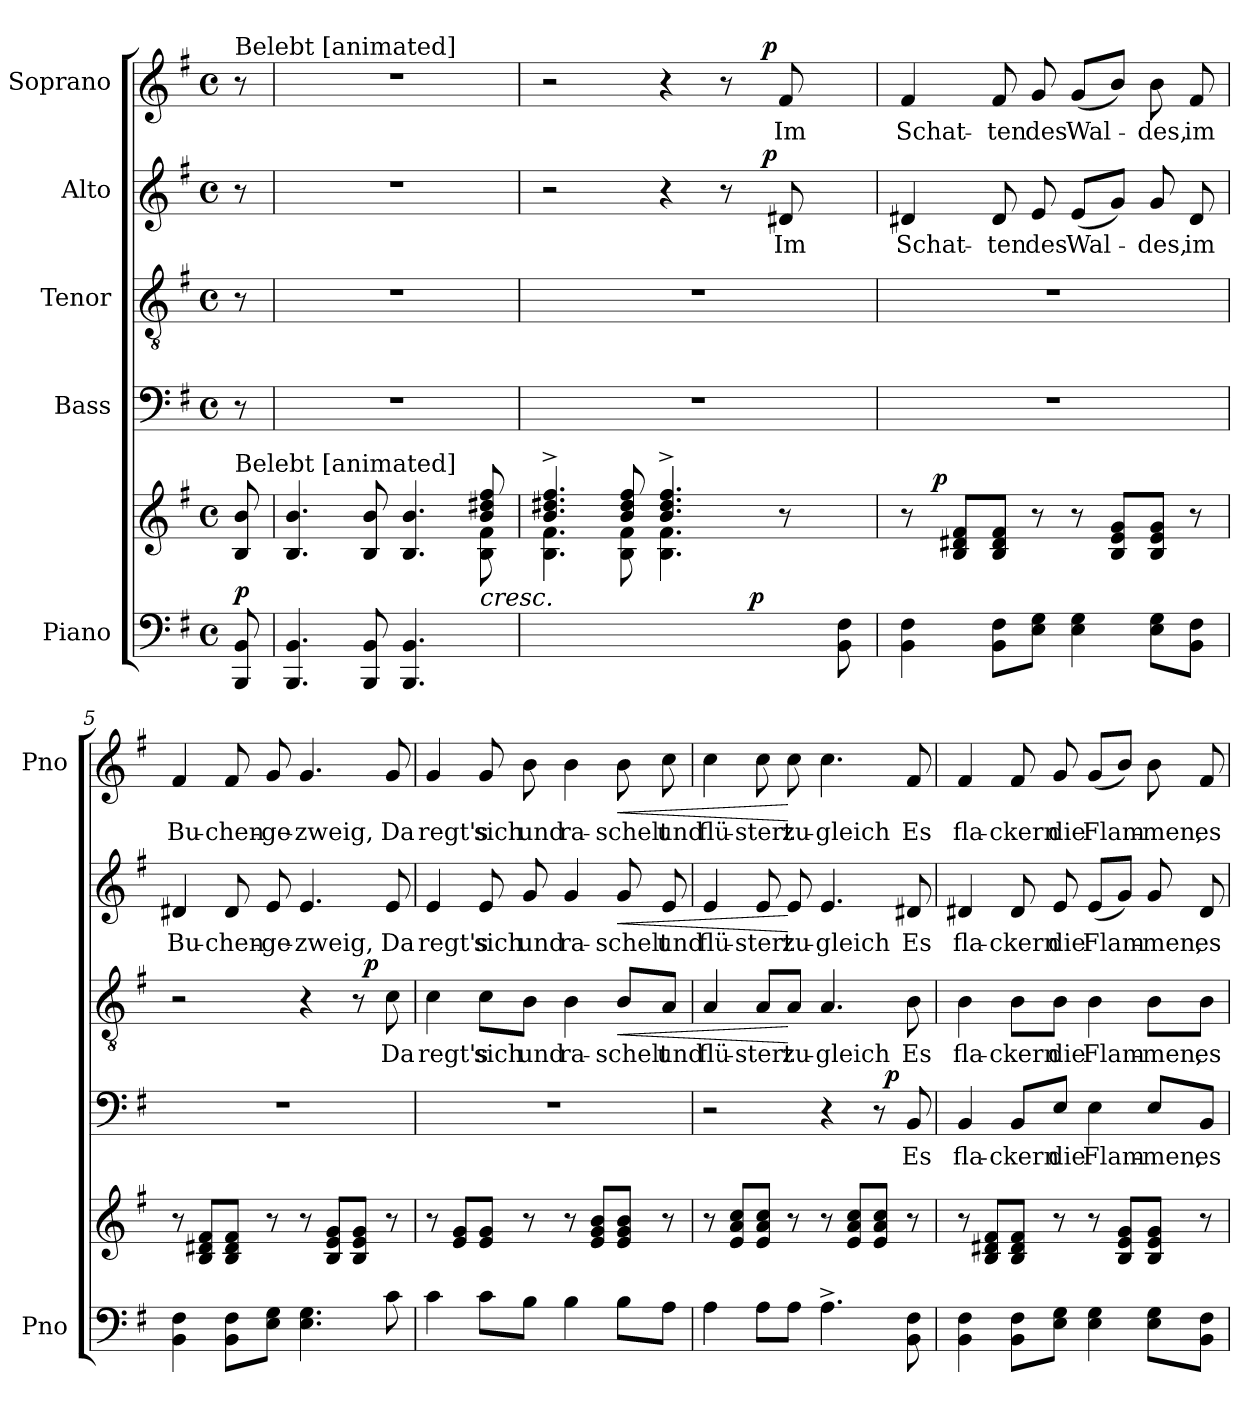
**kern	**kern	**dynam	**kern	**text	**dynam	**kern	**text	**dynam	**kern	**text	**dynam	**kern	**text	**dynam
*part5	*part5	*part5	*part4	*part4	*part4	*part3	*part3	*part3	*part2	*part2	*part2	*part1	*part1	*part1
*staff6	*staff5	*staff5/6	*staff4	*staff4	*staff4	*staff3	*staff3	*staff3	*staff2	*staff2	*staff2	*staff1	*staff1	*staff1
*I"Piano	*	*	*I"Bass	*	*	*I"Tenor	*	*	*I"Alto	*	*	*I"Soprano	*	*
*I'Pno	*	*	*	*	*	*	*	*	*	*	*	*I'Pno	*	*
*clefF4	*clefG2	*	*clefF4	*	*	*clefGv2	*	*	*clefG2	*	*	*clefG2	*	*
*k[f#]	*k[f#]	*	*k[f#]	*	*	*k[f#]	*	*	*k[f#]	*	*	*k[f#]	*	*
*e:	*e:	*	*e:	*	*	*e:	*	*	*e:	*	*	*e:	*	*
*M4/4	*M4/4	*	*M4/4	*	*	*M4/4	*	*	*M4/4	*	*	*M4/4	*	*
*met(c)	*met(c)	*	*met(c)	*	*	*met(c)	*	*	*met(c)	*	*	*met(c)	*	*
=1	=1	=1	=1	=1	=1	=1	=1	=1	=1	=1	=1	=1	=1	=1
!	!	!	!	!	!	!	!	!	!	!	!	!LO:TX:a:t=Belebt [animated]	!	!
!	!LO:TX:a:t=Belebt [animated]	!	!	!	!	!	!	!	!	!	!	!	!	!
!	!	!LO:DY:a=2	!	!	!	!	!	!	!	!	!	!	!	!
8BBB/ 8BB/	8B/ 8b/	p	8r	.	.	8r	.	.	8r	.	.	8r	.	.
=2	=2	=2	=2	=2	=2	=2	=2	=2	=2	=2	=2	=2	=2	=2
*	*^	*	*	*	*	*	*	*	*	*	*	*	*	*
4.BBB/ 4.BB/	4.B/ 4.b/	2..ryy	.	1r	.	.	1r	.	.	1r	.	.	1r	.	.
8BBB/ 8BB/	8B/ 8b/	.	.	.	.	.	.	.	.	.	.	.	.	.	.
4.BBB/ 4.BB/	4.B/ 4.b/	.	.	.	.	.	.	.	.	.	.	.	.	.	.
!	!	!	!LO:HP:b	!	!	!	!	!	!	!	!	!	!	!	!
8ryy	8b/ 8dd#X/ 8ff#/	8B\ 8f#\	<	.	.	.	.	.	.	.	.	.	.	.	.
=3	=3	=3	=3	=3	=3	=3	=3	=3	=3	=3	=3	=3	=3	=3	=3
*	*	*	*	*	*	*	*	*	*	*^	*	*	*^	*	*
96%79ryy	4.b/^> 4.dd#X/^> 4.ff#/^>	4.B\ 4.f#\	.	1r	.	.	1r	.	.	2r	2ryy	.	.	2r	2ryy	.	.
.	8b/ 8dd#/ 8ff#/	8B\ 8f#\	.	.	.	.	.	.	.	.	.	.	.	.	.	.	.
.	4.b/^> 4.dd#/^> 4.ff#/^>	4.B\ 4.f#\	.	.	.	.	.	.	.	4r	4ryy	.	.	4r	4ryy	.	.
.	.	.	.	.	.	.	.	.	.	8r	16.ryy	.	.	8r	16.ryy	.	.
!	!	!	!LO:DY:a=2	!	!	!	!	!	!	!	!	!	!	!	!	!	!
96%5ryy	.	.	p	.	.	.	.	.	.	.	.	.	.	.	.	.	.
!	!	!	!	!	!	!	!	!	!	!	!	!	!LO:DY:a	!	!	!	!LO:DY:a
.	.	.	.	.	.	.	.	.	.	.	8ryy	.	p	.	8ryy	.	p
!	!	!	!	!	!	!	!	!	!	!	!	!LO:LY:b	!	!	!	!LO:LY:b	!
8BB\ 8F#\	8r	8ryy	[	.	.	.	.	.	.	8d#X/	.	Im	.	8f#/	.	Im	.
.	.	.	.	.	.	.	.	.	.	.	32ryy	.	.	.	32ryy	.	.
=4	=4	=4	=4	=4	=4	=4	=4	=4	=4	=4	=4	=4	=4	=4	=4	=4	=4
!	!	!	!	!	!	!	!	!	!	!	!	!LO:LY:b	!	!	!	!LO:LY:b	!
*	*	*	*	*	*	*	*	*	*	*v	*v	*	*	*	*	*	*
*	*	*	*	*	*	*	*	*	*	*	*	*	*v	*v	*	*
4BB\ 4F#\	8r	12ryy	.	1r	.	.	1r	.	.	4d#X/	Schat-	.	4f#/	Schat-	.
!	!	!	!LO:DY:a	!	!	!	!	!	!	!	!	!	!	!	!
.	.	3%2ryy	p	.	.	.	.	.	.	.	.	.	.	.	.
.	8B/ 8d#X/ 8f#/L	.	.	.	.	.	.	.	.	.	.	.	.	.	.
!	!	!	!	!	!	!	!	!	!	!	!LO:LY:b	!	!	!LO:LY:b	!
8BB\ 8F#\L	8B/ 8d#/ 8f#/J	.	.	.	.	.	.	.	.	8d#/	-ten	.	8f#/	-ten	.
!	!	!	!	!	!	!	!	!	!	!	!LO:LY:b	!	!	!LO:LY:b	!
8E\ 8G\J	8r	.	.	.	.	.	.	.	.	8e/	des	.	8g/	des	.
!	!	!	!	!	!	!	!	!	!	!	!LO:LY:b	!	!	!LO:LY:b	!
4E\ 4G\	8r	.	.	.	.	.	.	.	.	(<8e/L	Wal-	.	(<8g/L	Wal-	.
.	8B/ 8e/ 8g/L	.	.	.	.	.	.	.	.	8g/J)	.	.	8b/J)	.	.
!	!	!	!	!	!	!	!	!	!	!	!LO:LY:b	!	!	!LO:LY:b	!
8E\ 8G\L	8B/ 8e/ 8g/J	6.ryy	.	.	.	.	.	.	.	8g/	-des,	.	8b\	-des,	.
!	!	!	!	!	!	!	!	!	!	!	!LO:LY:b	!	!	!LO:LY:b	!
8BB\ 8F#\J	8r	.	.	.	.	.	.	.	.	8d#/	im	.	8f#/	im	.
=5	=5	=5	=5	=5	=5	=5	=5	=5	=5	=5	=5	=5	=5	=5	=5
!	!	!	!	!	!	!	!	!	!	!	!LO:LY:b	!	!	!LO:LY:b	!
*	*v	*v	*	*	*	*	*^	*	*	*	*	*	*	*	*
4BB\ 4F#\	8r	.	1r	.	.	2r	2ryy	.	.	4d#X/	Bu-	.	4f#/	Bu-	.
.	8B/ 8d#X/ 8f#/L	.	.	.	.	.	.	.	.	.	.	.	.	.	.
!	!	!	!	!	!	!	!	!	!	!	!LO:LY:b	!	!	!LO:LY:b	!
8BB\ 8F#\L	8B/ 8d#/ 8f#/J	.	.	.	.	.	.	.	.	8d#/	-chen-	.	8f#/	-chen-	.
!	!	!	!	!	!	!	!	!	!	!	!LO:LY:b	!	!	!LO:LY:b	!
8E\ 8G\J	8r	.	.	.	.	.	.	.	.	8e/	-ge-	.	8g/	-ge-	.
!	!	!	!	!	!	!	!	!	!	!	!LO:LY:b	!	!	!LO:LY:b	!
4.E\ 4.G\	8r	.	.	.	.	4r	4ryy	.	.	4.e/	-zweig,	.	4.g/	-zweig,	.
.	8B/ 8e/ 8g/L	.	.	.	.	.	.	.	.	.	.	.	.	.	.
.	8B/ 8e/ 8g/J	.	.	.	.	8r	32ryy	.	.	.	.	.	.	.	.
!	!	!	!	!	!	!	!	!	!LO:DY:a	!	!	!	!	!	!
.	.	.	.	.	.	.	8..ryy	.	p	.	.	.	.	.	.
!	!	!	!	!	!	!	!	!LO:LY:b	!	!	!LO:LY:b	!	!	!LO:LY:b	!
8c\	8r	.	.	.	.	8c\	.	Da	.	8e/	Da	.	8g/	Da	.
!!LO:LB:g=z
=6	=6	=6	=6	=6	=6	=6	=6	=6	=6	=6	=6	=6	=6	=6	=6
!	!	!	!	!	!	!	!	!LO:LY:b	!	!	!LO:LY:b	!	!	!LO:LY:b	!
*	*	*	*	*	*	*v	*v	*	*	*	*	*	*	*	*
4c\	8r	.	1r	.	.	4c\	regt's	.	4e/	regt's	.	4g/	regt's	.
.	8e/ 8g/L	.	.	.	.	.	.	.	.	.	.	.	.	.
!	!	!	!	!	!	!	!LO:LY:b	!	!	!LO:LY:b	!	!	!LO:LY:b	!
8c\L	8e/ 8g/J	.	.	.	.	8c\L	sich	.	8e/	sich	.	8g/	sich	.
!	!	!	!	!	!	!	!LO:LY:b	!	!	!LO:LY:b	!	!	!LO:LY:b	!
8B\J	8r	.	.	.	.	8B\J	und	.	8g/	und	.	8b\	und	.
!	!	!	!	!	!	!	!LO:LY:b	!	!	!LO:LY:b	!	!	!LO:LY:b	!
4B\	8r	.	.	.	.	4B\	ra-	.	4g/	ra-	.	4b\	ra-	.
.	8e/ 8g/ 8b/L	.	.	.	.	.	.	.	.	.	.	.	.	.
!	!	!	!	!	!	!	!LO:LY:b	!LO:HP:b	!	!LO:LY:b	!LO:HP:b	!	!LO:LY:b	!LO:HP:b
8B\L	8e/ 8g/ 8b/J	.	.	.	.	8B/L	-schelt	<	8g/	-schelt	<	8b\	-schelt	<
!	!	!	!	!	!	!	!LO:LY:b	!	!	!LO:LY:b	!	!	!LO:LY:b	!
8A\J	8r	.	.	.	.	8A/J	und	.	8e/	und	.	8cc\	und	.
=7	=7	=7	=7	=7	=7	=7	=7	=7	=7	=7	=7	=7	=7	=7
!	!	!	!	!	!	!	!LO:LY:b	!	!	!LO:LY:b	!	!	!LO:LY:b	!
*	*	*	*^	*	*	*	*	*	*	*	*	*	*	*
4A\	8r	.	2r	2ryy	.	.	4A/	flü-	.	4e/	flü-	.	4cc\	flü-	.
.	8e/ 8a/ 8cc/L	.	.	.	.	.	.	.	.	.	.	.	.	.	.
!	!	!	!	!	!	!	!	!LO:LY:b	!	!	!LO:LY:b	!	!	!LO:LY:b	!
8A\L	8e/ 8a/ 8cc/J	.	.	.	.	.	8A/L	-stert	.	8e/	-stert	.	8cc\	-stert	.
!	!	!	!	!	!	!	!	!LO:LY:b	!	!	!LO:LY:b	!	!	!LO:LY:b	!
8A\J	8r	.	.	.	.	.	8A/J	zu-	[	8e/	zu-	[	8cc\	zu-	[
!	!	!	!	!	!	!	!	!LO:LY:b	!	!	!LO:LY:b	!	!	!LO:LY:b	!
4.A^>\	8r	.	4r	4ryy	.	.	4.A/	-gleich	.	4.e/	-gleich	.	4.cc\	-gleich	.
.	8e/ 8a/ 8cc/L	.	.	.	.	.	.	.	.	.	.	.	.	.	.
.	8e/ 8a/ 8cc/J	.	8r	32ryy	.	.	.	.	.	.	.	.	.	.	.
!	!	!	!	!	!	!LO:DY:a	!	!	!	!	!	!	!	!	!
.	.	.	.	8..ryy	.	p	.	.	.	.	.	.	.	.	.
!	!	!	!	!	!LO:LY:b	!	!	!LO:LY:b	!	!	!LO:LY:b	!	!	!LO:LY:b	!
8BB\ 8F#\	8r	.	8BB/	.	Es	.	8B\	Es	.	8d#X/	Es	.	8f#/	Es	.
=8	=8	=8	=8	=8	=8	=8	=8	=8	=8	=8	=8	=8	=8	=8	=8
!	!	!	!	!	!LO:LY:b	!	!	!LO:LY:b	!	!	!LO:LY:b	!	!	!LO:LY:b	!
*	*	*	*v	*v	*	*	*	*	*	*	*	*	*	*	*
4BB\ 4F#\	8r	.	4BB/	fla-	.	4B\	fla-	.	4d#X/	fla-	.	4f#/	fla-	.
.	8B/ 8d#X/ 8f#/L	.	.	.	.	.	.	.	.	.	.	.	.	.
!	!	!	!	!LO:LY:b	!	!	!LO:LY:b	!	!	!LO:LY:b	!	!	!LO:LY:b	!
8BB\ 8F#\L	8B/ 8d#/ 8f#/J	.	8BB/L	-ckern	.	8B\L	-ckern	.	8d#/	-ckern	.	8f#/	-ckern	.
!	!	!	!	!LO:LY:b	!	!	!LO:LY:b	!	!	!LO:LY:b	!	!	!LO:LY:b	!
8E\ 8G\J	8r	.	8E/J	die	.	8B\J	die	.	8e/	die	.	8g/	die	.
!	!	!	!	!LO:LY:b	!	!	!LO:LY:b	!	!	!LO:LY:b	!	!	!LO:LY:b	!
4E\ 4G\	8r	.	4E\	Flam-	.	4B\	Flam-	.	(<8e/L	Flam-	.	(<8g/L	Flam-	.
.	8B/ 8e/ 8g/L	.	.	.	.	.	.	.	8g/J)	.	.	8b/J)	.	.
!	!	!	!	!LO:LY:b	!	!	!LO:LY:b	!	!	!LO:LY:b	!	!	!LO:LY:b	!
8E\ 8G\L	8B/ 8e/ 8g/J	.	8E/L	-men,	.	8B\L	-men,	.	8g/	-men,	.	8b\	-men,	.
!	!	!	!	!LO:LY:b	!	!	!LO:LY:b	!	!	!LO:LY:b	!	!	!LO:LY:b	!
8BB\ 8F#\J	8r	.	8BB/J	es	.	8B\J	es	.	8d#/	es	.	8f#/	es	.
=	=	=	=	=	=	=	=	=	=	=	=	=	=	=
*-	*-	*-	*-	*-	*-	*-	*-	*-	*-	*-	*-	*-	*-	*-
